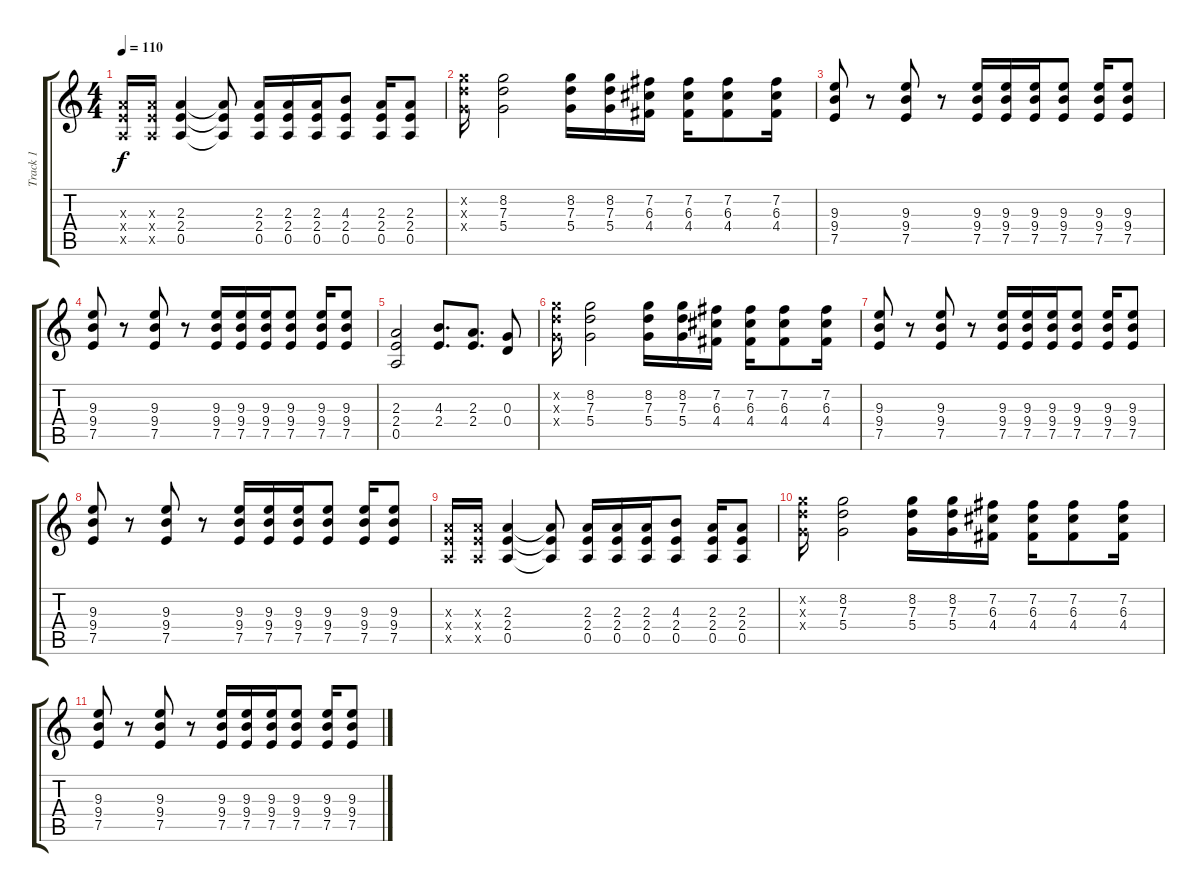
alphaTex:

\track ("Track 1" "Track 1") {instrument overdrivenguitar}
\staff {score tabs}
\tuning (E4 B3 G3 D3 A2 E2) {hide}
\ts (4 4)
\tempo 110
\clef g2
\ks c
(2.3{x} 2.4{x} 0.5{x}).16{dy f} (2.3{x} 2.4{x} 0.5{x}).16 (2.3 2.4 0.5).4 (2.3{t} 2.4{t} 0.5{t}).8 (2.3 2.4 0.5).16 (2.3 2.4 0.5).16 (2.3 2.4 0.5).16 (4.3 2.4 0.5).8 (2.3 2.4 0.5).16 (2.3 2.4 0.5).8 |
(8.2{x} 7.3{x} 5.4{x}).16 (8.2 7.3 5.4).2 (8.2 7.3 5.4).16 (8.2 7.3 5.4).16 (7.2 6.3 4.4).16 (7.2 6.3 4.4).16 (7.2 6.3 4.4).8 (7.2 6.3 4.4).16 |
(9.3 9.4 7.5).8 r.8 (9.3 9.4 7.5).8 r.8 (9.3 9.4 7.5).16 (9.3 9.4 7.5).16 (9.3 9.4 7.5).16 (9.3 9.4 7.5).8 (9.3 9.4 7.5).16 (9.3 9.4 7.5).8 |
(9.3 9.4 7.5).8 r.8 (9.3 9.4 7.5).8 r.8 (9.3 9.4 7.5).16 (9.3 9.4 7.5).16 (9.3 9.4 7.5).16 (9.3 9.4 7.5).8 (9.3 9.4 7.5).16 (9.3 9.4 7.5).8 |
(2.3 2.4 0.5).2 (4.3 2.4).8{d} (2.3 2.4).8{d} (0.3 0.4).8 |
(8.2{x} 7.3{x} 5.4{x}).16 (8.2 7.3 5.4).2 (8.2 7.3 5.4).16 (8.2 7.3 5.4).16 (7.2 6.3 4.4).16 (7.2 6.3 4.4).16 (7.2 6.3 4.4).8 (7.2 6.3 4.4).16 |
(9.3 9.4 7.5).8 r.8 (9.3 9.4 7.5).8 r.8 (9.3 9.4 7.5).16 (9.3 9.4 7.5).16 (9.3 9.4 7.5).16 (9.3 9.4 7.5).8 (9.3 9.4 7.5).16 (9.3 9.4 7.5).8 |
(9.3 9.4 7.5).8 r.8 (9.3 9.4 7.5).8 r.8 (9.3 9.4 7.5).16 (9.3 9.4 7.5).16 (9.3 9.4 7.5).16 (9.3 9.4 7.5).8 (9.3 9.4 7.5).16 (9.3 9.4 7.5).8 |
(2.3{x} 2.4{x} 0.5{x}).16 (2.3{x} 2.4{x} 0.5{x}).16 (2.3 2.4 0.5).4 (2.3{t} 2.4{t} 0.5{t}).8 (2.3 2.4 0.5).16 (2.3 2.4 0.5).16 (2.3 2.4 0.5).16 (4.3 2.4 0.5).8 (2.3 2.4 0.5).16 (2.3 2.4 0.5).8 |
(8.2{x} 7.3{x} 5.4{x}).16 (8.2 7.3 5.4).2 (8.2 7.3 5.4).16 (8.2 7.3 5.4).16 (7.2 6.3 4.4).16 (7.2 6.3 4.4).16 (7.2 6.3 4.4).8 (7.2 6.3 4.4).16 |
(9.3 9.4 7.5).8 r.8 (9.3 9.4 7.5).8 r.8 (9.3 9.4 7.5).16 (9.3 9.4 7.5).16 (9.3 9.4 7.5).16 (9.3 9.4 7.5).8 (9.3 9.4 7.5).16 (9.3 9.4 7.5).8
